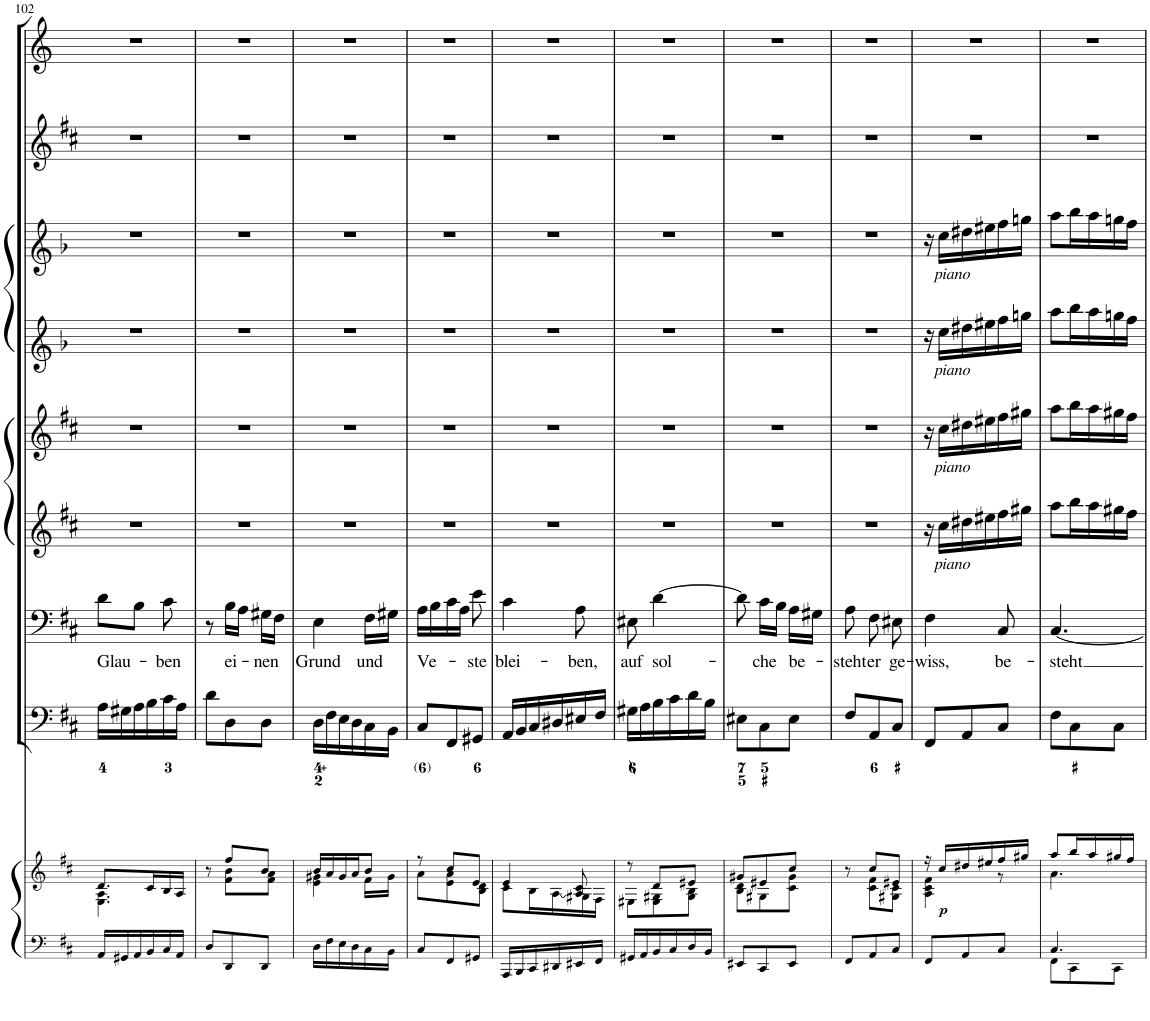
**kern	**kern	**dynam	**kern	**kern	**text	**kern	**dynam	**kern	**dynam	**kern	**dynam	**kern	**dynam	**kern	**kern
*part9	*part9	*part9	*part8	*part7	*part7	*part6	*part6	*part5	*part5	*part4	*part4	*part3	*part3	*part2	*part1
*staff10	*staff9	*staff9/10	*staff8	*staff7	*staff7	*staff6	*staff6	*staff5	*staff5	*staff4	*staff4	*staff3	*staff3	*staff2	*staff1
*I"Piano reduction	*	*	*I"Continuo	*I"Basso	*	*I"Violino II	*	*I"Violino I	*	*I"Oboe d'amore II	*	*I"Oboe d'amore I	*	*I"Flauto traverso	*I"Tromba
*I'Pno	*	*	*	*	*	*I'Vln	*	*I'Vln	*	*	*	*	*	*I'Fl	*
!!LO:PB:g=z
*clefF4	*clefG2	*	*clefF4	*clefF4	*	*clefG2	*	*clefG2	*	*clefG1	*	*clefG1	*	*clefG2	*clefG2
*	*	*	*	*	*	*	*	*	*	*Trd2c3	*	*Trd2c3	*	*	*Trd-1c-2
*k[f#c#]	*k[f#c#]	*	*k[f#c#]	*k[f#c#]	*	*k[f#c#]	*	*k[f#c#]	*	*k[b-]	*	*k[b-]	*	*k[f#c#]	*k[]
*M3/8	*M3/8	*	*M3/8	*M3/8	*	*M3/8	*	*M3/8	*	*M3/8	*	*M3/8	*	*M3/8	*M3/8
=102	=102	=102	=102	=102	=102	=102	=102	=102	=102	=102	=102	=102	=102	=102	=102
*	*^	*	*	*	*	*	*	*	*	*	*	*	*	*	*
!	!	!	!	!	!	!LO:LY:b	!	!	!	!	!	!	!	!	!	!
16AA/LL	8.d/L	4.E\ 4.A\	.	16A\LL	8d\L	Glau-	4.r	.	4.r	.	4.r	.	4.r	.	4.r	4.r
16GG#X/	.	.	.	16G#X\	.	.	.	.	.	.	.	.	.	.	.	.
16AA/	.	.	.	16A\	8B\J	.	.	.	.	.	.	.	.	.	.	.
16BB/	16c#/L	.	.	16B\	.	.	.	.	.	.	.	.	.	.	.	.
!	!	!	!	!	!	!LO:LY:b	!	!	!	!	!	!	!	!	!	!
16C#/	16B/	.	.	16c#\	8c#\	-ben	.	.	.	.	.	.	.	.	.	.
16AA/JJ	16A/JJ	.	.	16A\JJ	.	.	.	.	.	.	.	.	.	.	.	.
=103	=103	=103	=103	=103	=103	=103	=103	=103	=103	=103	=103	=103	=103	=103	=103	=103
8D/L	8r	8ryy	.	8d\L	8r	.	4.r	.	4.r	.	4.r	.	4.r	.	4.r	4.r
!	!	!	!	!	!	!LO:LY:b	!	!	!	!	!	!	!	!	!	!
8DD/	8ff#/L	8f#\ 8b\L	.	8D\	16B\LL	ei-	.	.	.	.	.	.	.	.	.	.
.	.	.	.	.	16A\JJ	.	.	.	.	.	.	.	.	.	.	.
!	!	!	!	!	!	!LO:LY:b	!	!	!	!	!	!	!	!	!	!
8DD/J	8b/J	8f#\ 8a\J	.	8D\J	16G#X\LL	-nen	.	.	.	.	.	.	.	.	.	.
.	.	.	.	.	16F#\JJ	.	.	.	.	.	.	.	.	.	.	.
=104	=104	=104	=104	=104	=104	=104	=104	=104	=104	=104	=104	=104	=104	=104	=104	=104
!	!	!	!	!	!	!LO:LY:b	!	!	!	!	!	!	!	!	!	!
16D\LL	16b/LL	4e\ 4g#X\	.	16D\LL	4E\	Grund	4.r	.	4.r	.	4.r	.	4.r	.	4.r	4.r
16F#\	16a/	.	.	16F#\	.	.	.	.	.	.	.	.	.	.	.	.
16E\	16g#/	.	.	16E\	.	.	.	.	.	.	.	.	.	.	.	.
16D\	16a/J	.	.	16D\	.	.	.	.	.	.	.	.	.	.	.	.
!	!	!	!	!	!	!LO:LY:b	!	!	!	!	!	!	!	!	!	!
16C#\	8b/J	16f#\LL	.	16C#\	16F#\LL	und	.	.	.	.	.	.	.	.	.	.
16BB\JJ	.	16g#\JJ	.	16BB\JJ	16G#X\JJ	.	.	.	.	.	.	.	.	.	.	.
=105	=105	=105	=105	=105	=105	=105	=105	=105	=105	=105	=105	=105	=105	=105	=105	=105
!	!	!	!	!	!	!LO:LY:b	!	!	!	!	!	!	!	!	!	!
8C#/L	8r	8a\L	.	8C#/L	16A\LL	Ve-	4.r	.	4.r	.	4.r	.	4.r	.	4.r	4.r
.	.	.	.	.	16B\	.	.	.	.	.	.	.	.	.	.	.
8FF#/	8cc#/L	8e\ 8a\	.	8FF#/	16c#\	.	.	.	.	.	.	.	.	.	.	.
.	.	.	.	.	16A\JJ	.	.	.	.	.	.	.	.	.	.	.
!	!	!	!	!	!	!LO:LY:b	!	!	!	!	!	!	!	!	!	!
8GG#X/J	8e/J	8B\ 8d\J	.	8GG#X/J	8e\	-ste	.	.	.	.	.	.	.	.	.	.
=106	=106	=106	=106	=106	=106	=106	=106	=106	=106	=106	=106	=106	=106	=106	=106	=106
!	!	!	!	!	!	!LO:LY:b	!	!	!	!	!	!	!	!	!	!
16AAA/LL	4e/	8c#\L	.	16AA/LL	4c#\	blei-	4.r	.	4.r	.	4.r	.	4.r	.	4.r	4.r
16BBB/	.	.	.	16BB/	.	.	.	.	.	.	.	.	.	.	.	.
16CC#/	.	16B\L	.	16C#/	.	.	.	.	.	.	.	.	.	.	.	.
16DD#X/	.	[16A\	.	16D#X/	.	.	.	.	.	.	.	.	.	.	.	.
!	!	!	!	!	!	!LO:LY:b	!	!	!	!	!	!	!	!	!	!
16EE#X/	8A/] 8c#/	16G#X\	.	16E#X/	8A\	-ben,	.	.	.	.	.	.	.	.	.	.
16FF#/JJ	.	16F#\JJ	.	16F#/JJ	.	.	.	.	.	.	.	.	.	.	.	.
=107	=107	=107	=107	=107	=107	=107	=107	=107	=107	=107	=107	=107	=107	=107	=107	=107
!	!	!	!	!	!	!LO:LY:b	!	!	!	!	!	!	!	!	!	!
16GG#X/LL	8r	8E#X\L	.	16G#X\LL	8E#X\	auf	4.r	.	4.r	.	4.r	.	4.r	.	4.r	4.r
16AA/	.	.	.	16A\	.	.	.	.	.	.	.	.	.	.	.	.
!	!	!	!	!	!	!LO:LY:b	!	!	!	!	!	!	!	!	!	!
16BB/	8d/L	8E#\ 8G#X\	.	16B\	[4d\	sol-	.	.	.	.	.	.	.	.	.	.
16C#/	.	.	.	16c#\	.	.	.	.	.	.	.	.	.	.	.	.
16D/	8e#X/J	8G#\ 8B\J	.	16d\	.	.	.	.	.	.	.	.	.	.	.	.
16BB/JJ	.	.	.	16B\JJ	.	.	.	.	.	.	.	.	.	.	.	.
=108	=108	=108	=108	=108	=108	=108	=108	=108	=108	=108	=108	=108	=108	=108	=108	=108
8EE#X/L	8g#X/L	8B\ 8d\L	.	8E#X\L	8d\]	.	4.r	.	4.r	.	4.r	.	4.r	.	4.r	4.r
!	!	!	!	!	!	!LO:LY:b	!	!	!	!	!	!	!	!	!	!
8CC#/	8e#X/	8G#X\	.	8C#\	16c#\LL	-che	.	.	.	.	.	.	.	.	.	.
.	.	.	.	.	16B\JJ	.	.	.	.	.	.	.	.	.	.	.
!	!	!	!	!	!	!LO:LY:b	!	!	!	!	!	!	!	!	!	!
8EE#/J	8cc#/J	8c#\ 8g#\J	.	8E#\J	16A\LL	be-	.	.	.	.	.	.	.	.	.	.
.	.	.	.	.	16G#X\JJ	.	.	.	.	.	.	.	.	.	.	.
=109	=109	=109	=109	=109	=109	=109	=109	=109	=109	=109	=109	=109	=109	=109	=109	=109
!	!	!	!	!	!	!LO:LY:b	!	!	!	!	!	!	!	!	!	!
8FF#/L	8r	8ryy	.	8F#/L	8A\	-steht	4.r	.	4.r	.	4.r	.	4.r	.	4.r	4.r
!	!	!	!	!	!	!LO:LY:b	!	!	!	!	!	!	!	!	!	!
8AA/	8cc#/L	8c#\ 8f#\L	.	8AA/	8F#\	er	.	.	.	.	.	.	.	.	.	.
!	!	!	!	!	!	!LO:LY:b	!	!	!	!	!	!	!	!	!	!
8C#/J	8e#X/J	8G#X\ 8c#\J	.	8C#/J	8E#X\	ge-	.	.	.	.	.	.	.	.	.	.
=110	=110	=110	=110	=110	=110	=110	=110	=110	=110	=110	=110	=110	=110	=110	=110	=110
!	!	!	!	!	!	!LO:LY:b	!	!	!	!	!	!	!	!	!	!
8FF#/L	16r	4A\ 4c#\ 4f#\	.	8FF#/L	4F#\	-wiss,	16r	.	16r	.	16r	.	16r	.	4.r	4.r
!	!	!	!LO:DY:b	!	!	!	!	!LO:DY:b	!	!LO:DY:b	!	!LO:DY:b	!	!LO:DY:b	!	!
.	16cc#/LL	.	p	.	.	.	16cc#\LL	other-dynamics	16cc#\LL	other-dynamics	16ee\LL	other-dynamics	16ee\LL	other-dynamics	.	.
8AA/	16dd#X/	.	.	8AA/	.	.	16dd#X\	.	16dd#X\	.	16ff#X\	.	16ff#X\	.	.	.
.	16ee#X/	.	.	.	.	.	16ee#X\	.	16ee#X\	.	16gg#X\	.	16gg#X\	.	.	.
!	!	!	!	!	!	!LO:LY:b	!	!	!	!	!	!	!	!	!	!
8C#/J	16ff#/	8r	.	8C#/J	8C#/	be-	16ff#\	.	16ff#\	.	16aa\	.	16aa\	.	.	.
.	16gg#X/JJ	.	.	.	.	.	16gg#X\JJ	.	16gg#X\JJ	.	16bbn\JJ	.	16bbn\JJ	.	.	.
=111	=111	=111	=111	=111	=111	=111	=111	=111	=111	=111	=111	=111	=111	=111	=111	=111
*^	*	*	*	*	*	*	*	*	*	*	*	*	*	*	*	*
!	!	!	!	!	!	!	!LO:LY:b	!	!	!	!	!	!	!	!	!	!
4.C#/	8FF#\L	8aa/L	4.a\	.	8F#\L	[4.C#/	-steht	8aa\L	.	8aa\L	.	8ccc\L	.	8ccc\L	.	4.r	4.r
.	8CC#\	16bb/L	.	.	8C#\	.	.	16bb\L	.	16bb\L	.	16ddd\L	.	16ddd\L	.	.	.
.	.	16aa/	.	.	.	.	.	16aa\	.	16aa\	.	16ccc\	.	16ccc\	.	.	.
.	8CC#\J	16gg#X/	.	.	8C#\J	.	.	16gg#X\	.	16gg#X\	.	16bbn\	.	16bbn\	.	.	.
.	.	16ff#/JJ	.	.	.	.	.	16ff#\JJ	.	16ff#\JJ	.	16aa\JJ	.	16aa\JJ	.	.	.
*v	*v	*	*	*	*	*	*	*	*	*	*	*	*	*	*	*	*
*	*v	*v	*	*	*	*	*	*	*	*	*	*	*	*	*	*
=	=	=	=	=	=	=	=	=	=	=	=	=	=	=	=
*-	*-	*-	*-	*-	*-	*-	*-	*-	*-	*-	*-	*-	*-	*-	*-
